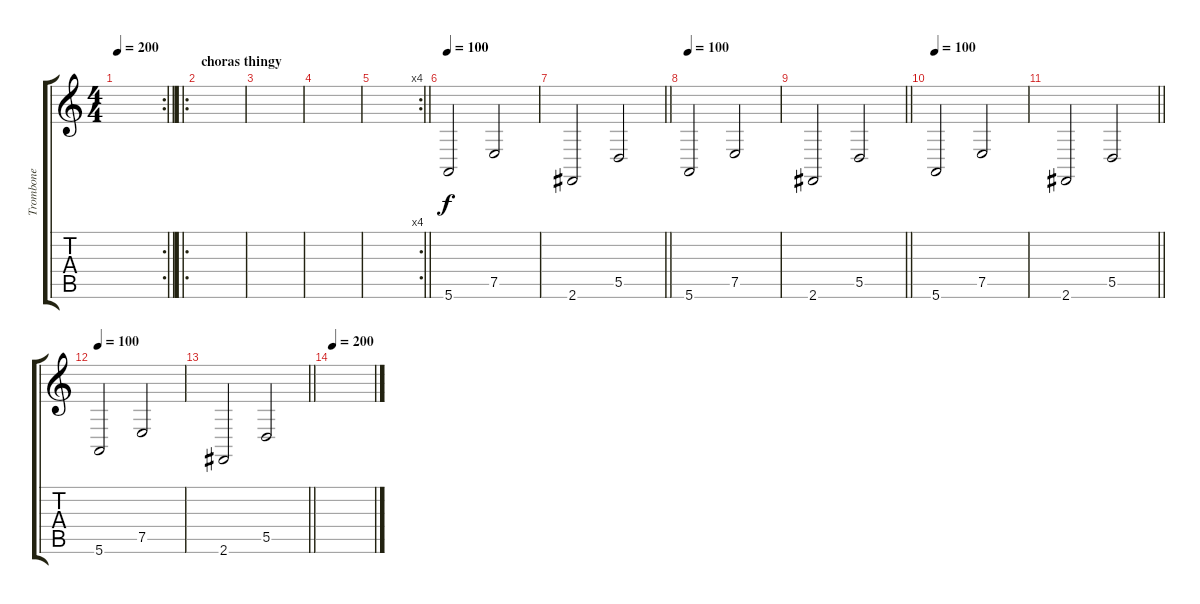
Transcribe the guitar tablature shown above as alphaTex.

\track ("Trombone" "Trombone") {instrument trombone}
\staff {score tabs}
\tuning (E4 B3 G3 D3 A2 E2) {hide}
\rc 2
\ts (4 4)
\tempo 200
\clef g2
\barLineRight lightlight
\ks c
|
\ro
\section ("" "choras thingy")
|
|
|
\rc 4
\barLineRight lightlight
|
\tempo 100
5.6.2 7.5.2 |
\barLineRight lightlight
2.6.2 5.5.2 |
\tempo 100
5.6.2 7.5.2 |
\barLineRight lightlight
2.6.2 5.5.2 |
\tempo 100
5.6.2 7.5.2 |
\barLineRight lightlight
2.6.2 5.5.2 |
\tempo 100
5.6.2 7.5.2 |
\barLineRight lightlight
2.6.2 5.5.2 |
\tempo 200
